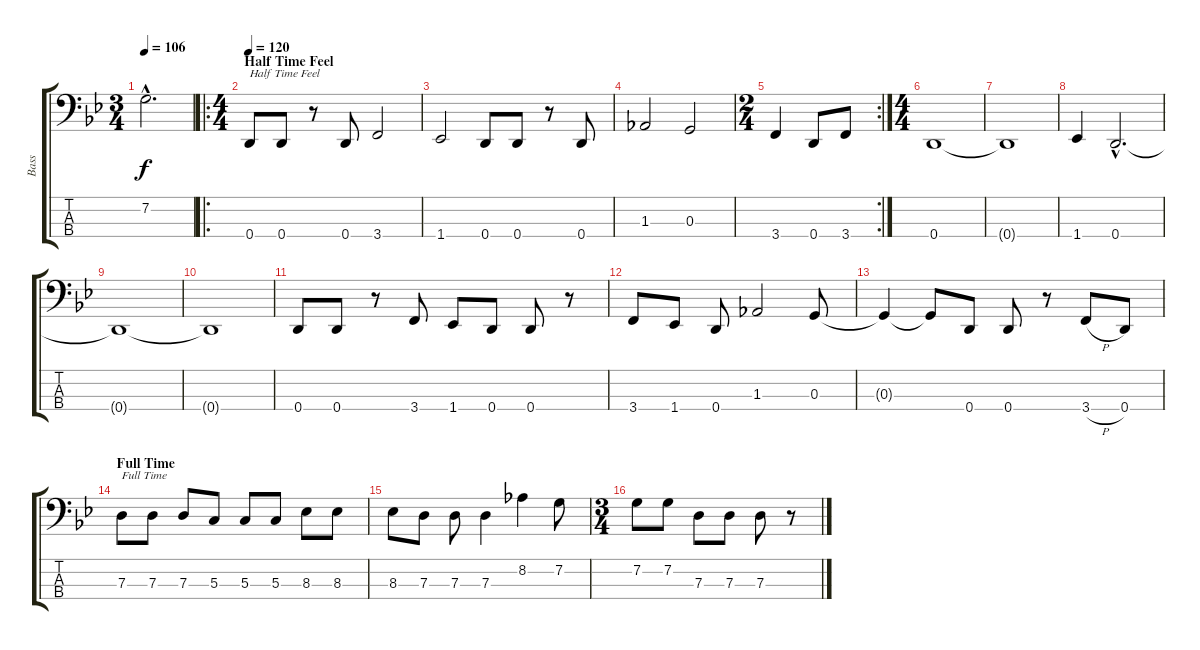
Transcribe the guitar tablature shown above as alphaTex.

\track ("Bass" "Bass") {instrument electricbassfinger}
\staff {score tabs}
\tuning (F2 C2 G1 D1) {hide}
\ts (3 4)
\tempo 106
\clef f4
\ks bb
7.2{hac t}.2{d dy f} |
\ro
\ts (4 4)
\section ("" "Half Time Feel")
\tempo 120
0.4.8{txt "Half Time Feel" volume 13} 0.4.8 r.8 0.4.8 3.4.2 |
1.4.2 0.4.8 0.4.8 r.8 0.4.8 |
1.3.2 0.3.2 |
\rc 2
\ts (2 4)
3.4.4 0.4.8 3.4.8 |
\ts (4 4)
0.4.1 |
0.4{t}.1 |
1.4.4 0.4{hac}.2{d} |
0.4{t}.1 |
0.4{t}.1 |
0.4.8 0.4.8 r.8 3.4.8 1.4.8 0.4.8 0.4.8 r.8 |
3.4.8 1.4.8 0.4.8 1.3.2 0.3.8 |
0.3{t}.4 0.3{t}.8 0.4.8 0.4.8 r.8 3.4{h}.8 0.4.8 |
\section ("" "Full Time")
7.3.8{txt "Full Time"} 7.3.8 7.3.8 5.3.8 5.3.8 5.3.8 8.3.8 8.3.8 |
8.3.8 7.3.8 7.3.8 7.3.4 8.2.4 7.2.8 |
\ts (3 4)
7.2.8 7.2.8 7.3.8 7.3.8 7.3.8 r.8
